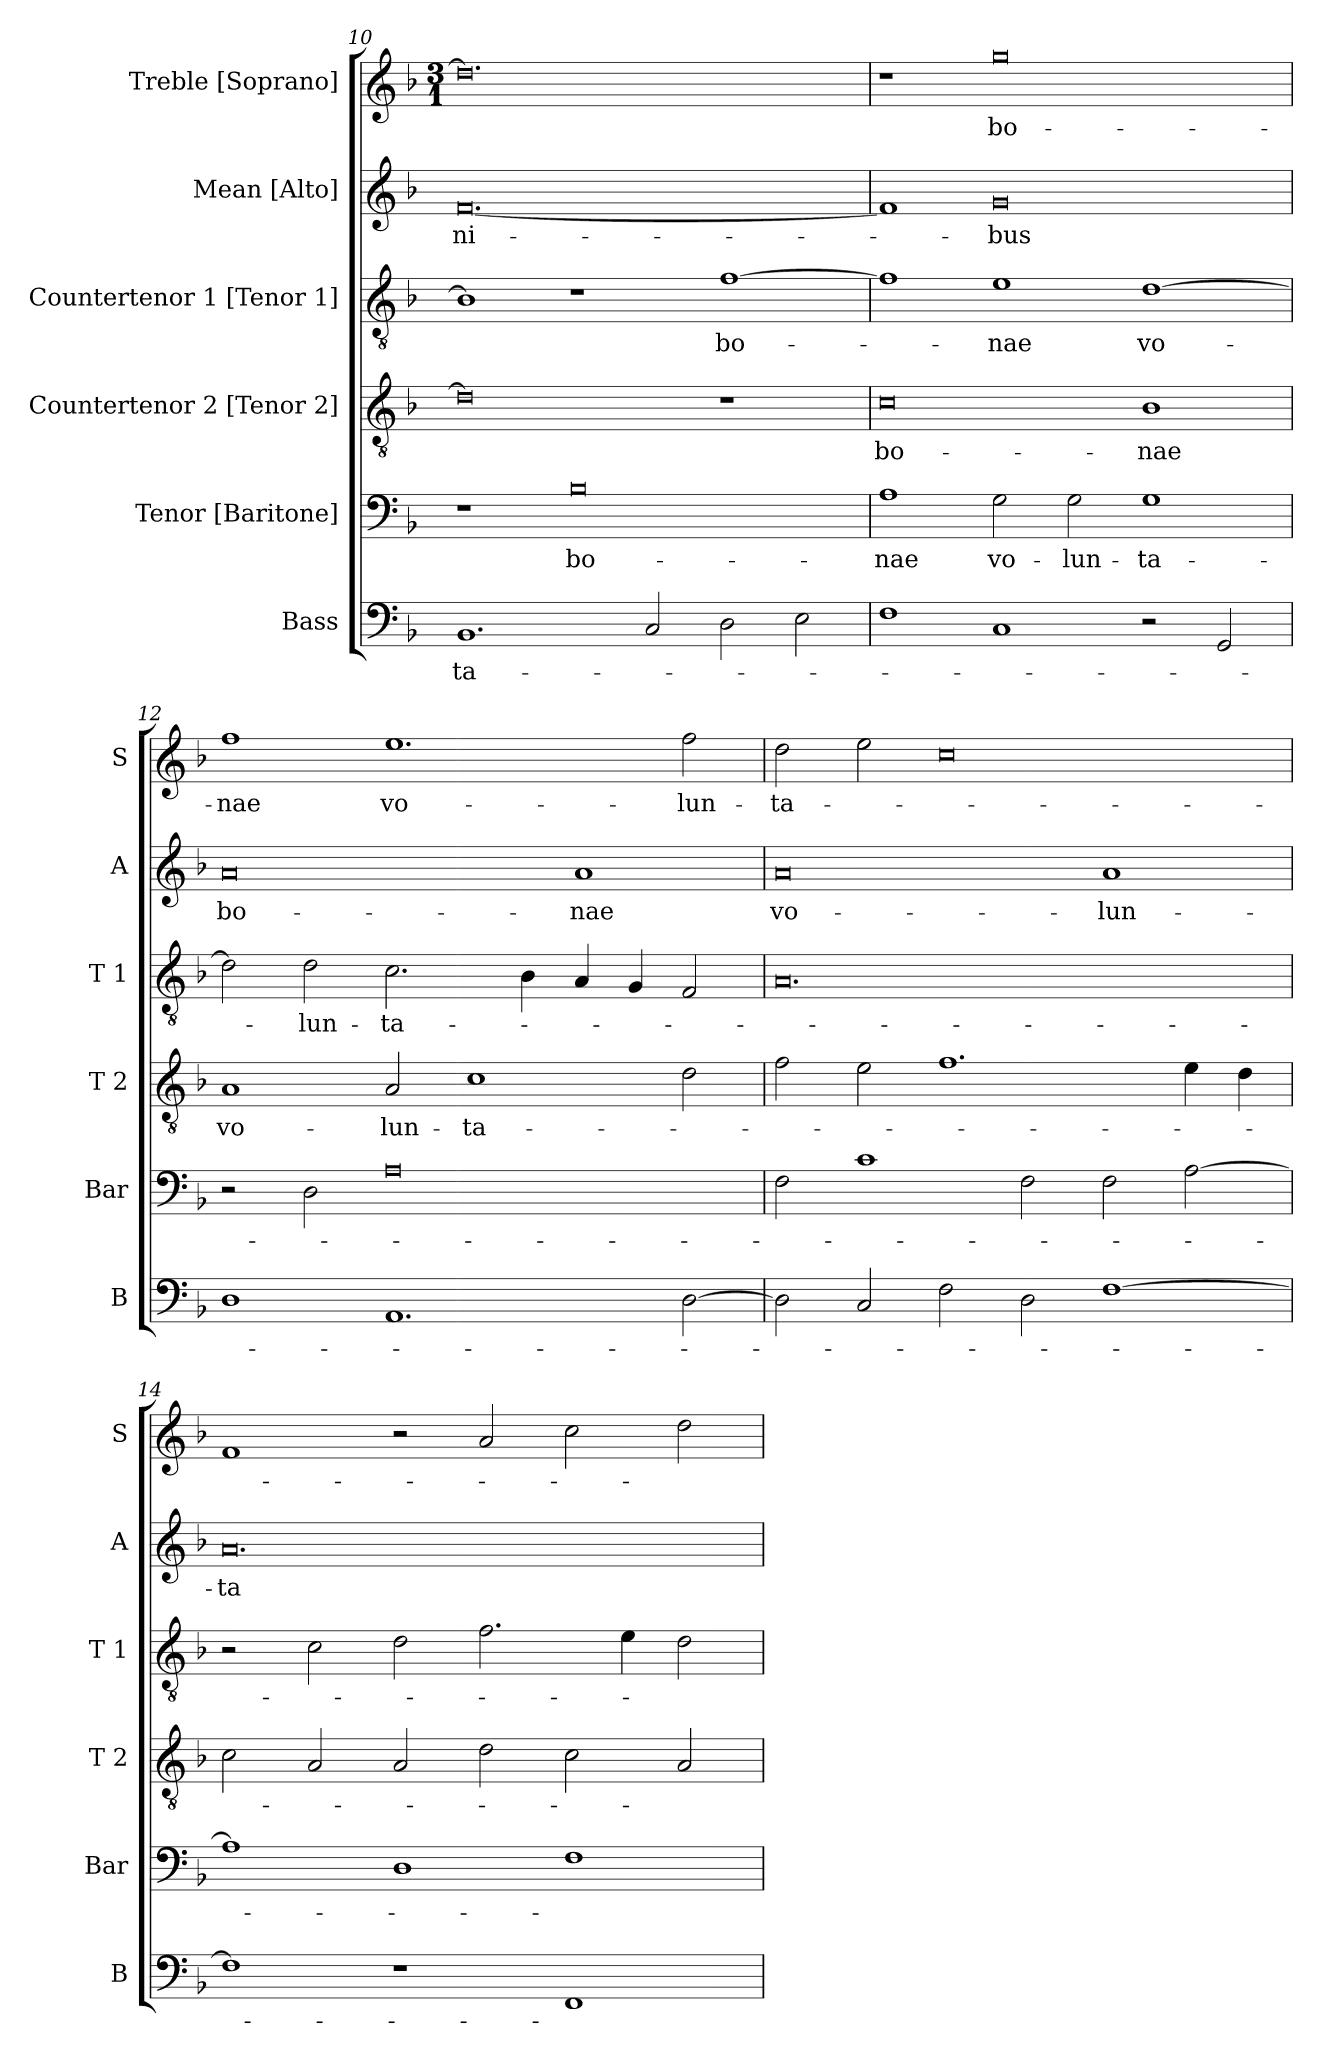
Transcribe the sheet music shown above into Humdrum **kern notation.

**kern	**text	**kern	**text	**kern	**text	**kern	**text	**kern	**text	**kern	**text
*part6	*part6	*part5	*part5	*part4	*part4	*part3	*part3	*part2	*part2	*part1	*part1
*staff6	*staff6	*staff5	*staff5	*staff4	*staff4	*staff3	*staff3	*staff2	*staff2	*staff1	*staff1
*I"Bass	*	*I"Tenor [Baritone]	*	*I"Countertenor 2 [Tenor 2]	*	*I"Countertenor 1 [Tenor 1]	*	*I"Mean [Alto]	*	*I"Treble [Soprano]	*
*I'B	*	*I'Bar	*	*I'T 2	*	*I'T 1	*	*I'A	*	*I'S	*
*clefF4	*	*clefF4	*	*clefGv2	*	*clefGv2	*	*clefG2	*	*clefG2	*
*k[b-]	*	*k[b-]	*	*k[b-]	*	*k[b-]	*	*k[b-]	*	*k[b-]	*
*d:	*	*d:	*	*d:	*	*d:	*	*d:	*	*d:	*
*	*	*	*	*	*	*	*	*	*	*M3/1	*
=10	=10	=10	=10	=10	=10	=10	=10	=10	=10	=10	=10
!	!LO:LY:b	!	!	!	!	!	!	!	!LO:LY:b	!	!
1.BB-	-ta-	1r	.	0d]	.	1B-]	.	[0.f	-ni-	0.dd]	.
!	!	!	!LO:LY:b	!	!	!	!	!	!	!	!
.	.	0B-	bo-	.	.	1r	.	.	.	.	.
2C/	.	.	.	.	.	.	.	.	.	.	.
!	!	!	!	!	!	!	!LO:LY:b	!	!	!	!
2D\	.	.	.	1r	.	[1f	bo-	.	.	.	.
2E\	.	.	.	.	.	.	.	.	.	.	.
=11	=11	=11	=11	=11	=11	=11	=11	=11	=11	=11	=11
!	!	!	!LO:LY:b	!	!LO:LY:b	!	!	!	!	!	!
1F	.	1A	-nae	0c	bo-	1f]	.	1f]	.	1r	.
!	!	!	!LO:LY:b	!	!	!	!LO:LY:b	!	!LO:LY:b	!	!LO:LY:b
1C	.	2G\	vo-	.	.	1e	-nae	0g	-bus	0gg	bo-
!	!	!	!LO:LY:b	!	!	!	!	!	!	!	!
.	.	2G\	-lun-	.	.	.	.	.	.	.	.
!	!	!	!LO:LY:b	!	!LO:LY:b	!	!LO:LY:b	!	!	!	!
2r	.	1G	-ta-	1B-	-nae	[1d	vo-	.	.	.	.
2GG/	.	.	.	.	.	.	.	.	.	.	.
=12	=12	=12	=12	=12	=12	=12	=12	=12	=12	=12	=12
!	!	!	!	!	!LO:LY:b	!	!	!	!LO:LY:b	!	!LO:LY:b
1D	.	2r	.	1A	vo-	2d\]	.	0a	bo-	1ff	-nae
!	!	!	!	!	!	!	!LO:LY:b	!	!	!	!
.	.	2D\	.	.	.	2d\	-lun-	.	.	.	.
!	!	!	!	!	!LO:LY:b	!	!LO:LY:b	!	!	!	!LO:LY:b
1.AA	.	0A	.	2A/	-lun-	2.c\	-ta-	.	.	1.ee	vo-
!	!	!	!	!	!LO:LY:b	!	!	!	!	!	!
.	.	.	.	1c	-ta-	.	.	.	.	.	.
.	.	.	.	.	.	4B-\	.	.	.	.	.
!	!	!	!	!	!	!	!	!	!LO:LY:b	!	!
.	.	.	.	.	.	4A/	.	1a	-nae	.	.
.	.	.	.	.	.	4G/	.	.	.	.	.
!	!	!	!	!	!	!	!	!	!	!	!LO:LY:b
[2D\	.	.	.	2d\	.	2F/	.	.	.	2ff\	-lun-
!!LO:LB:g=z
=13	=13	=13	=13	=13	=13	=13	=13	=13	=13	=13	=13
!	!	!	!	!	!	!	!	!	!LO:LY:b	!	!LO:LY:b
2D\]	.	2F\	.	2f\	.	0.A	.	0a	vo-	2dd\	-ta-
2C/	.	1c	.	2e\	.	.	.	.	.	2ee\	.
2F\	.	.	.	1.f	.	.	.	.	.	0cc	.
2D\	.	2F\	.	.	.	.	.	.	.	.	.
!	!	!	!	!	!	!	!	!	!LO:LY:b	!	!
[1F	.	2F\	.	.	.	.	.	1a	-lun-	.	.
.	.	[2A\	.	4e\	.	.	.	.	.	.	.
.	.	.	.	4d\	.	.	.	.	.	.	.
!!LO:PB:g=z
=14	=14	=14	=14	=14	=14	=14	=14	=14	=14	=14	=14
!	!	!	!	!	!	!	!	!	!LO:LY:b	!	!
1F]	.	1A]	.	2c\	.	2r	.	0.a	-ta-	1f	.
.	.	.	.	2A/	.	2c\	.	.	.	.	.
1r	.	1D	.	2A/	.	2d\	.	.	.	2r	.
.	.	.	.	2d\	.	2.f\	.	.	.	2a/	.
1FF	.	1F	.	2c\	.	.	.	.	.	2cc\	.
.	.	.	.	.	.	4e\	.	.	.	.	.
.	.	.	.	2A/	.	2d\	.	.	.	2dd\	.
=	=	=	=	=	=	=	=	=	=	=	=
*-	*-	*-	*-	*-	*-	*-	*-	*-	*-	*-	*-
